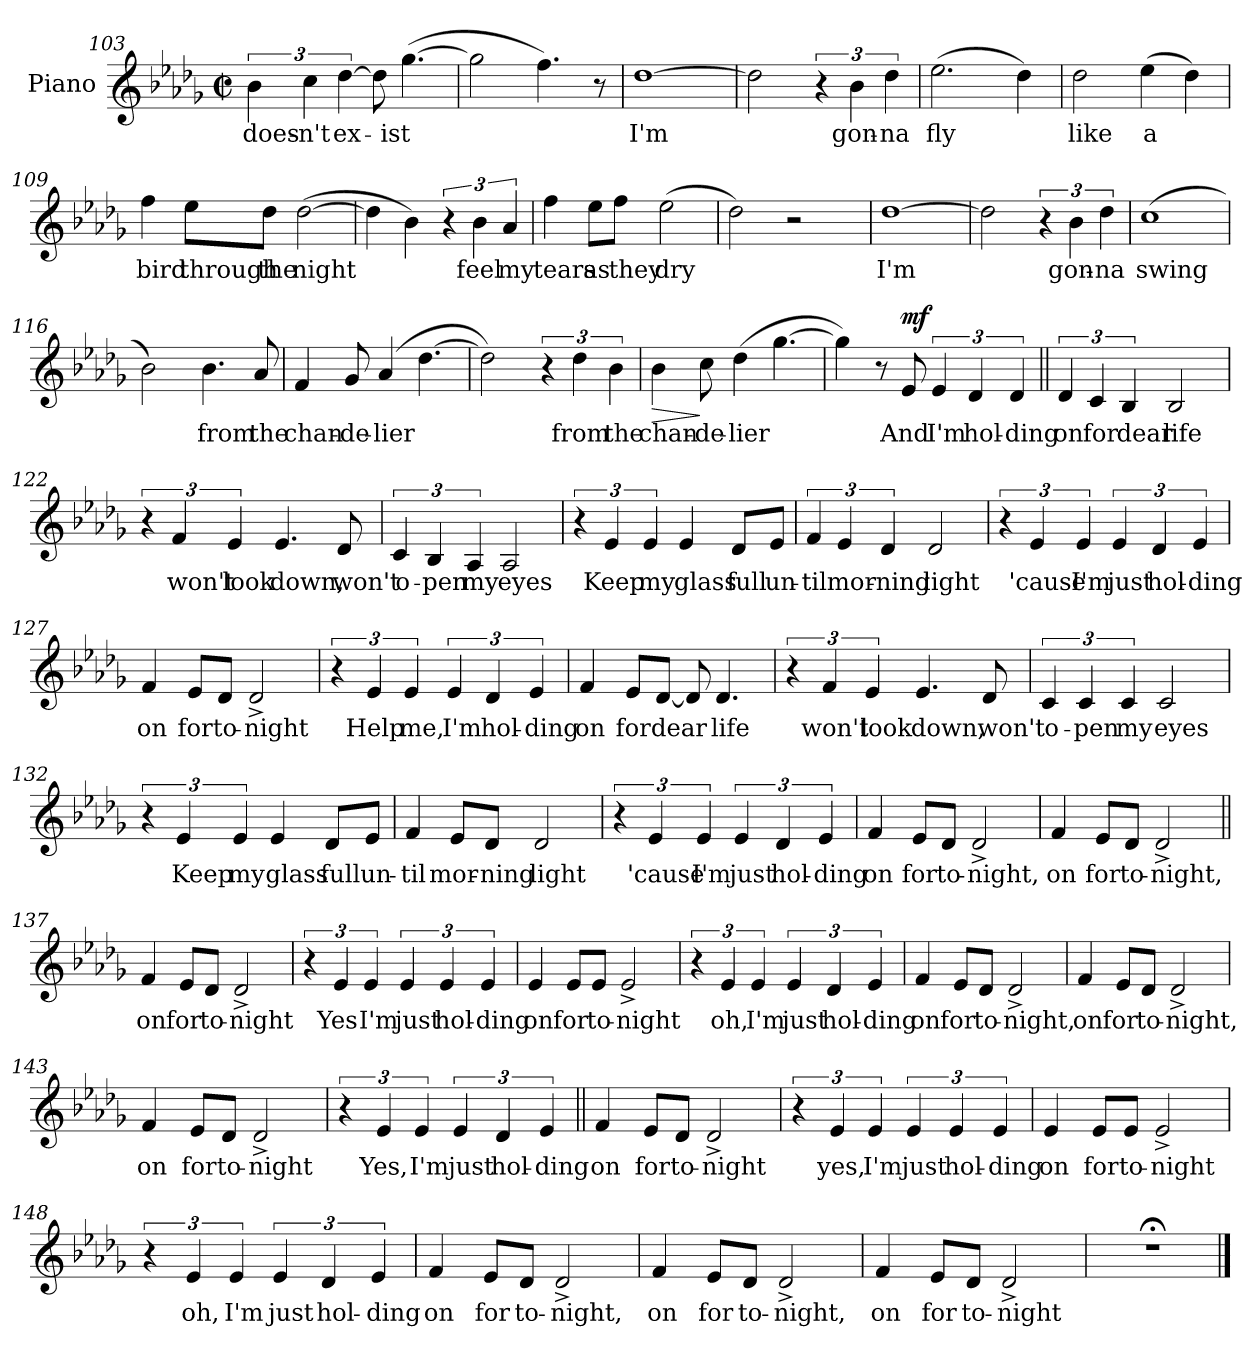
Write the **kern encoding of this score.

**kern	**text	**dynam
*part1	*part1	*part1
*staff1	*staff1	*staff1
*I"Piano	*	*
*I'Pno.	*	*
*clefG2	*	*
*k[b-e-a-d-g-]	*	*
*D-:	*	*
*M2/2	*	*
*met(c|)	*	*
=103	=103	=103
!	!LO:LY:b	!
6b-\	does-	.
!	!LO:LY:b	!
6cc\	-n't	.
!	!LO:LY:b	!
[6dd-\	ex-	.
8dd-\]	.	.
!	!LO:LY:b	!
(>[4.gg-\	-ist	.
!!LO:LB:g=z
=104	=104	=104
2gg-\]	.	.
4.ff\)	.	.
8r	.	.
=105	=105	=105
!	!LO:LY:b	!
[1dd-	I'm	.
=106	=106	=106
2dd-\]	.	.
6r	.	.
!	!LO:LY:b	!
6b-\	gon-	.
!	!LO:LY:b	!
6dd-\	-na	.
=107	=107	=107
!	!LO:LY:b	!
(>2.ee-\	fly	.
4dd-\)	.	.
=108	=108	=108
!	!LO:LY:b	!
2dd-\	like	.
!	!LO:LY:b	!
(>4ee-\	a	.
4dd-\)	.	.
=109	=109	=109
!	!LO:LY:b	!
4ff\	bird	.
!	!LO:LY:b	!
8ee-\L	through	.
!	!LO:LY:b	!
8dd-\J	the	.
!	!LO:LY:b	!
(>[2dd-\	night	.
!!LO:LB:g=z
=110	=110	=110
4dd-\]	.	.
4b-\)	.	.
6r	.	.
!	!LO:LY:b	!
6b-\	feel	.
!	!LO:LY:b	!
6a-/	my	.
=111	=111	=111
!	!LO:LY:b	!
4ff\	tears	.
!	!LO:LY:b	!
8ee-\L	as	.
!	!LO:LY:b	!
8ff\J	they	.
!	!LO:LY:b	!
(>2ee-\	dry	.
=112	=112	=112
2dd-\)	.	.
2r	.	.
=113	=113	=113
!	!LO:LY:b	!
[1dd-	I'm	.
=114	=114	=114
2dd-\]	.	.
6r	.	.
!	!LO:LY:b	!
6b-\	gon-	.
!	!LO:LY:b	!
6dd-\	-na	.
=115	=115	=115
!	!LO:LY:b	!
(>1cc	swing	.
!!LO:LB:g=z
=116	=116	=116
2b-\)	.	.
!	!LO:LY:b	!
4.b-\	from	.
!	!LO:LY:b	!
8a-/	the	.
=117	=117	=117
!	!LO:LY:b	!
4f/	chan-	.
!	!LO:LY:b	!
8g-/	-de-	.
!	!LO:LY:b	!
(4a-/	-lier	.
[4.dd-\	.	.
=118	=118	=118
2dd-\])	.	.
6r	.	.
!	!LO:LY:b	!
6dd-\	from	.
!	!LO:LY:b	!
6b-\	the	.
=119	=119	=119
!	!LO:LY:b	!LO:HP:b
4b-\	chan-	>
!	!LO:LY:b	!
8cc\	-de-	]
!	!LO:LY:b	!
(>4dd-\	-lier	.
[4.gg-\	.	.
=120	=120	=120
4gg-\])	.	.
8r	.	.
!	!LO:LY:b	!LO:DY:b
8e-/	And	mf
!	!LO:LY:b	!
6e-/	I'm	.
!	!LO:LY:b	!
6d-/	hol-	.
!	!LO:LY:b	!
6d-/	-ding	.
!!LO:PB:g=z
=121||	=121||	=121||
!	!LO:LY:b	!
6d-/	on	.
!	!LO:LY:b	!
6c/	for	.
!	!LO:LY:b	!
6B-/	dear	.
!	!LO:LY:b	!
2B-/	life	.
=122	=122	=122
6r	.	.
!	!LO:LY:b	!
6f/	won't	.
!	!LO:LY:b	!
6e-/	look	.
!	!LO:LY:b	!
4.e-/	down,	.
!	!LO:LY:b	!
8d-/	won't	.
=123	=123	=123
!	!LO:LY:b	!
6c/	o-	.
!	!LO:LY:b	!
6B-/	-pen	.
!	!LO:LY:b	!
6A-/	my	.
!	!LO:LY:b	!
2A-/	eyes	.
=124	=124	=124
6r	.	.
!	!LO:LY:b	!
6e-/	Keep	.
!	!LO:LY:b	!
6e-/	my	.
!	!LO:LY:b	!
4e-/	glass	.
!	!LO:LY:b	!
8d-/L	full	.
!	!LO:LY:b	!
8e-/J	un-	.
!!LO:LB:g=z
=125	=125	=125
!	!LO:LY:b	!
6f/	-til	.
!	!LO:LY:b	!
6e-/	mor-	.
!	!LO:LY:b	!
6d-/	-ning	.
!	!LO:LY:b	!
2d-/	light	.
=126	=126	=126
6r	.	.
!	!LO:LY:b	!
6e-/	'cause	.
!	!LO:LY:b	!
6e-/	I'm	.
!	!LO:LY:b	!
6e-/	just	.
!	!LO:LY:b	!
6d-/	hol-	.
!	!LO:LY:b	!
6e-/	-ding	.
=127	=127	=127
!	!LO:LY:b	!
4f/	on	.
!	!LO:LY:b	!
8e-/L	for	.
!	!LO:LY:b	!
8d-/J	to-	.
!	!LO:LY:b	!
2d-^</	-night	.
!!LO:LB:g=z
=128	=128	=128
6r	.	.
!	!LO:LY:b	!
6e-/	Help	.
!	!LO:LY:b	!
6e-/	me,	.
!	!LO:LY:b	!
6e-/	I'm	.
!	!LO:LY:b	!
6d-/	hol-	.
!	!LO:LY:b	!
6e-/	-ding	.
=129	=129	=129
!	!LO:LY:b	!
4f/	on	.
!	!LO:LY:b	!
8e-/L	for	.
!	!LO:LY:b	!
[8d-/J	dear	.
8d-/]	.	.
!	!LO:LY:b	!
4.d-/	life	.
=130	=130	=130
6r	.	.
!	!LO:LY:b	!
6f/	won't	.
!	!LO:LY:b	!
6e-/	look	.
!	!LO:LY:b	!
4.e-/	down,	.
!	!LO:LY:b	!
8d-/	won't	.
!!LO:LB:g=z
=131	=131	=131
!	!LO:LY:b	!
6c/	o-	.
!	!LO:LY:b	!
6c/	-pen	.
!	!LO:LY:b	!
6c/	my	.
!	!LO:LY:b	!
2c/	eyes	.
=132	=132	=132
6r	.	.
!	!LO:LY:b	!
6e-/	Keep	.
!	!LO:LY:b	!
6e-/	my	.
!	!LO:LY:b	!
4e-/	glass	.
!	!LO:LY:b	!
8d-/L	full	.
!	!LO:LY:b	!
8e-/J	un-	.
=133	=133	=133
!	!LO:LY:b	!
4f/	-til	.
!	!LO:LY:b	!
8e-/L	mor-	.
!	!LO:LY:b	!
8d-/J	-ning	.
!	!LO:LY:b	!
2d-/	light	.
!!LO:LB:g=z
=134	=134	=134
6r	.	.
!	!LO:LY:b	!
6e-/	'cause	.
!	!LO:LY:b	!
6e-/	I'm	.
!	!LO:LY:b	!
6e-/	just	.
!	!LO:LY:b	!
6d-/	hol-	.
!	!LO:LY:b	!
6e-/	-ding	.
=135	=135	=135
!	!LO:LY:b	!
4f/	on	.
!	!LO:LY:b	!
8e-/L	for	.
!	!LO:LY:b	!
8d-/J	to-	.
!	!LO:LY:b	!
2d-^</	-night,	.
=136	=136	=136
!	!LO:LY:b	!
4f/	on	.
!	!LO:LY:b	!
8e-/L	for	.
!	!LO:LY:b	!
8d-/J	to-	.
!	!LO:LY:b	!
2d-^</	-night,	.
=137||	=137||	=137||
!	!LO:LY:b	!
4f/	on	.
!	!LO:LY:b	!
8e-/L	for	.
!	!LO:LY:b	!
8d-/J	to-	.
!	!LO:LY:b	!
2d-^</	-night	.
!!LO:LB:g=z
=138	=138	=138
6r	.	.
!	!LO:LY:b	!
6e-/	Yes	.
!	!LO:LY:b	!
6e-/	I'm	.
!	!LO:LY:b	!
6e-/	just	.
!	!LO:LY:b	!
6e-/	hol-	.
!	!LO:LY:b	!
6e-/	-ding	.
=139	=139	=139
!	!LO:LY:b	!
4e-/	on	.
!	!LO:LY:b	!
8e-/L	for	.
!	!LO:LY:b	!
8e-/J	to-	.
!	!LO:LY:b	!
2e-^</	-night	.
=140	=140	=140
6r	.	.
!	!LO:LY:b	!
6e-/	oh,	.
!	!LO:LY:b	!
6e-/	I'm	.
!	!LO:LY:b	!
6e-/	just	.
!	!LO:LY:b	!
6d-/	hol-	.
!	!LO:LY:b	!
6e-/	-ding	.
=141	=141	=141
!	!LO:LY:b	!
4f/	on	.
!	!LO:LY:b	!
8e-/L	for	.
!	!LO:LY:b	!
8d-/J	to-	.
!	!LO:LY:b	!
2d-^</	-night,	.
!!LO:LB:g=z
=142	=142	=142
!	!LO:LY:b	!
4f/	on	.
!	!LO:LY:b	!
8e-/L	for	.
!	!LO:LY:b	!
8d-/J	to-	.
!	!LO:LY:b	!
2d-^>/	-night,	.
=143	=143	=143
!	!LO:LY:b	!
4f/	on	.
!	!LO:LY:b	!
8e-/L	for	.
!	!LO:LY:b	!
8d-/J	to-	.
!	!LO:LY:b	!
2d-^</	-night	.
=144	=144	=144
6r	.	.
!	!LO:LY:b	!
6e-/	Yes,	.
!	!LO:LY:b	!
6e-/	I'm	.
!	!LO:LY:b	!
6e-/	just	.
!	!LO:LY:b	!
6d-/	hol-	.
!	!LO:LY:b	!
6e-/	-ding	.
=145||	=145||	=145||
!	!LO:LY:b	!
4f/	on	.
!	!LO:LY:b	!
8e-/L	for	.
!	!LO:LY:b	!
8d-/J	to-	.
!	!LO:LY:b	!
2d-^</	-night	.
!!LO:LB:g=z
=146	=146	=146
6r	.	.
!	!LO:LY:b	!
6e-/	yes,	.
!	!LO:LY:b	!
6e-/	I'm	.
!	!LO:LY:b	!
6e-/	just	.
!	!LO:LY:b	!
6e-/	hol-	.
!	!LO:LY:b	!
6e-/	-ding	.
=147	=147	=147
!	!LO:LY:b	!
4e-/	on	.
!	!LO:LY:b	!
8e-/L	for	.
!	!LO:LY:b	!
8e-/J	to-	.
!	!LO:LY:b	!
2e-^</	-night	.
=148	=148	=148
6r	.	.
!	!LO:LY:b	!
6e-/	oh,	.
!	!LO:LY:b	!
6e-/	I'm	.
!	!LO:LY:b	!
6e-/	just	.
!	!LO:LY:b	!
6d-/	hol-	.
!	!LO:LY:b	!
6e-/	-ding	.
!!LO:LB:g=z
=149	=149	=149
!	!LO:LY:b	!
4f/	on	.
!	!LO:LY:b	!
8e-/L	for	.
!	!LO:LY:b	!
8d-/J	to-	.
!	!LO:LY:b	!
2d-^</	-night,	.
=150	=150	=150
!	!LO:LY:b	!
4f/	on	.
!	!LO:LY:b	!
8e-/L	for	.
!	!LO:LY:b	!
8d-/J	to-	.
!	!LO:LY:b	!
2d-^</	-night,	.
=151	=151	=151
!	!LO:LY:b	!
4f/	on	.
!	!LO:LY:b	!
8e-/L	for	.
!	!LO:LY:b	!
8d-/J	to-	.
!	!LO:LY:b	!
2d-^</	-night	.
=152	=152	=152
1r;<	.	.
==	==	==
*-	*-	*-
